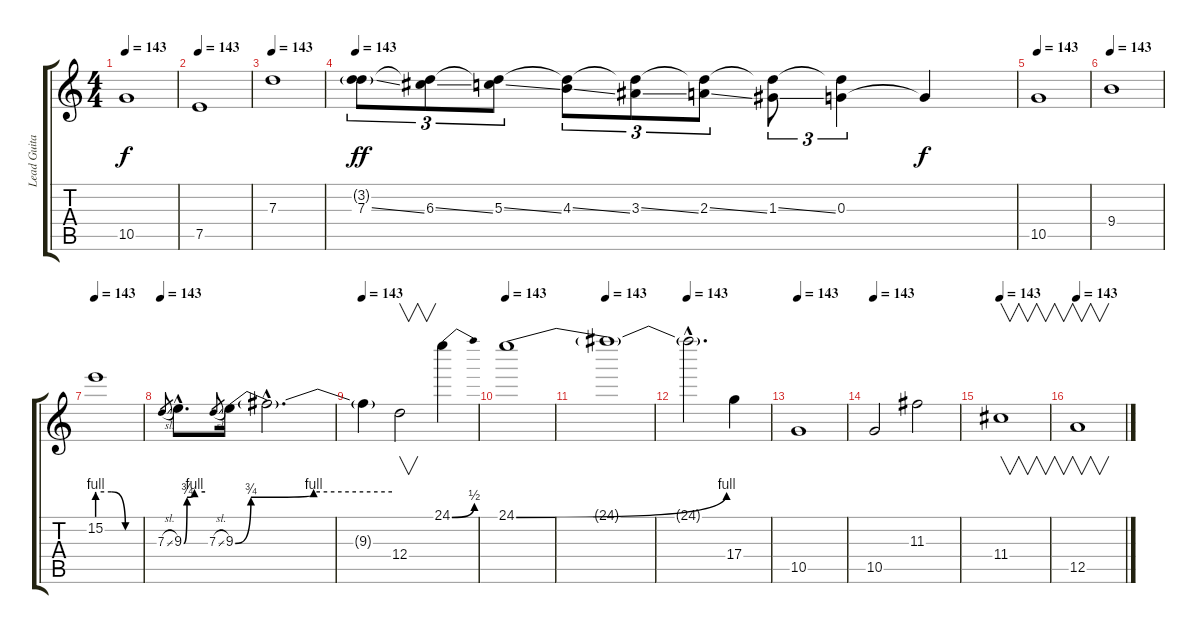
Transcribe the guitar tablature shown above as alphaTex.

\track ("Lead Guitar" "Lead Guita") {instrument overdrivenguitar}
\staff {score tabs}
\tuning (E4 B3 G3 D3 A2 E2) {hide}
\ts (4 4)
\tempo 143
\clef g2
\ks c
10.5.1{dy f} |
\tempo 143
7.5.1 |
\tempo 143
7.3.1 |
\tempo 143
(3.2{g} 7.3{ss}).8{tu (3 2) dy ff instrument guitarfretnoise} (3.2{t} 6.3{ss}).8{tu (3 2)} (3.2{t} 5.3{ss}).8{tu (3 2)} (3.2{t} 4.3{ss}).8{tu (3 2)} (3.2{t} 3.3{ss}).8{tu (3 2)} (3.2{t} 2.3{ss}).8{tu (3 2)} (3.2{t} 1.3{ss}).8{tu (3 2)} (3.2{t} 0.3).4{tu (3 2)} 0.3{t}.4{dy f} |
\tempo 143
10.5.1{instrument overdrivenguitar} |
\tempo 143
9.4.1 |
\tempo 143
15.2{be (custom 0 4 20 4 40 0 60 0)}.1 |
\tempo 143
7.3{sl}.8{gr} 9.3{be (custom 0 0 9 3 30 4 60 4) hac}.8{d} 7.3{sl}.8{gr} 9.3{be (custom 0 0 6 3 30 4 60 4)}.16 9.3{hac t}.2{d} |
\tempo 143
9.3{t}.4 12.4.2{v} 24.1{be (bend 0 0 60 2)}.4 |
\tempo 143
24.1{be (bend 0 0 60 4)}.1 |
\tempo 143
24.1{t}.1 |
\tempo 143
24.1{hac t}.2{d} 17.4.4 |
\tempo 143
10.5.1 |
\tempo 143
10.5.2 11.3.2 |
\tempo 143
11.4.1{v} |
\tempo 143
12.5.1{v}
